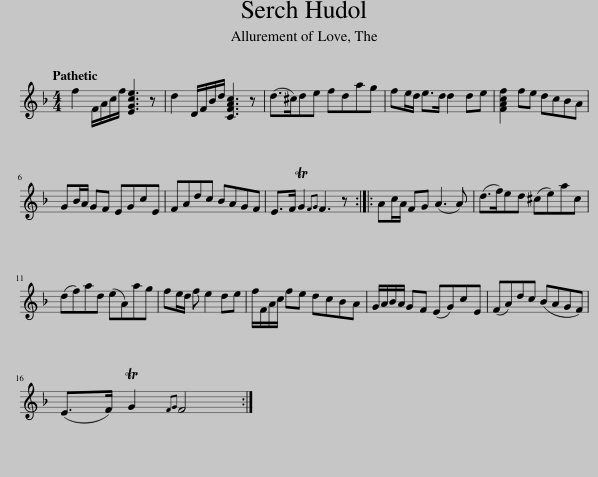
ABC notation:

X:1
L:1/8
Q:1/4=120
M:4/4
I:linebreak $
K:F
V:1 treble
V:1
 f2 F/A/c/f/ [EGce]3 z | d2 D/F/B/d/ [CFAc]3 z | (d>^c)de fdag | fe/d/ e>d d2 de | [FAcf]2 fe dcBA |$ %5
 GB/A/ GF EGcE | FAdc BAGF | E>F TG2{FG} F3 z :: Ac/A/ FG (A3 A) | (d>f)ed (^ce)ac |$ %10
 (df)ad (eA)ag | fe/d/ f e2 de | f/F/A/c/ fe dcBA | G/A/B/A/ GF (EG)cE | (FA)dc (BAGF) |$ %15
 (E>F) TG2{FG} F4 :| %16
